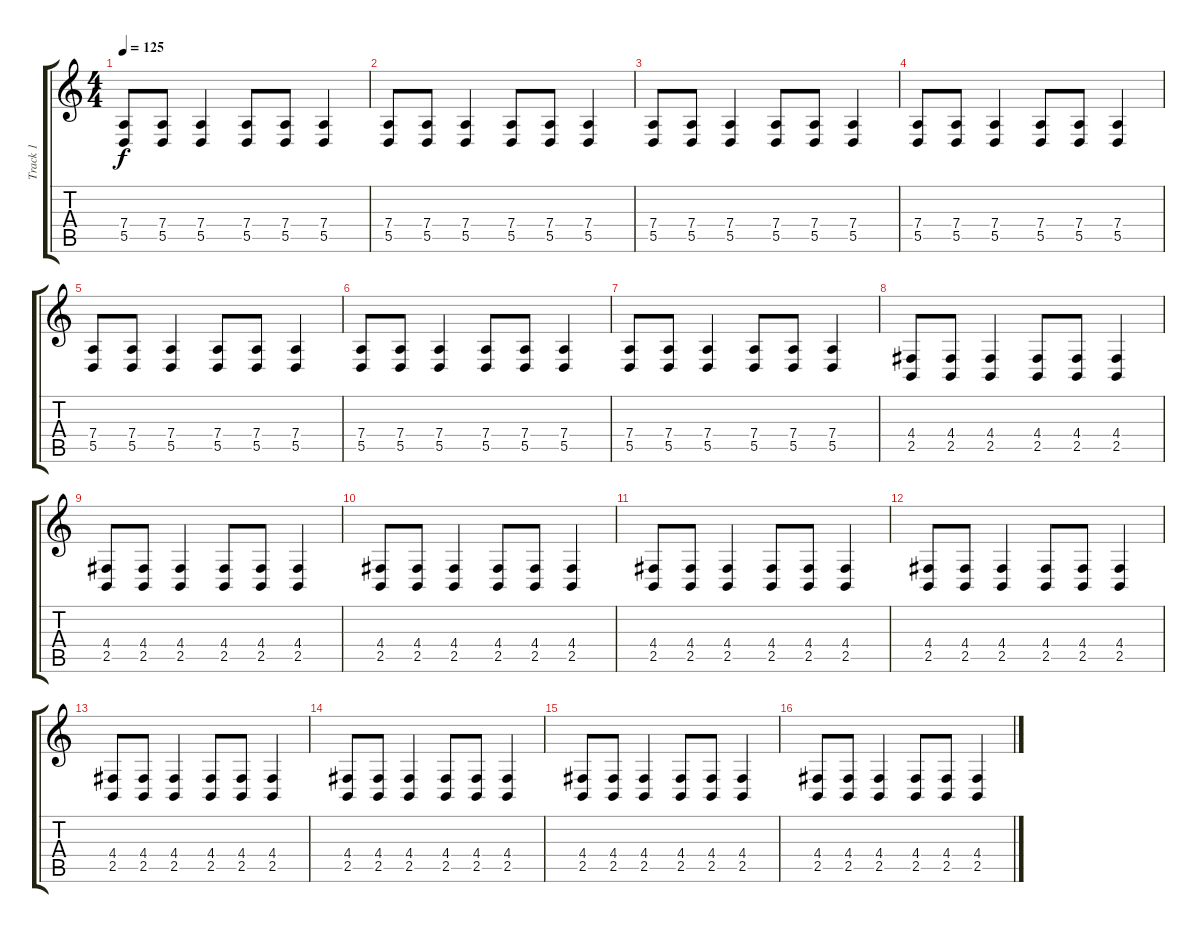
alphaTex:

\track ("Track 1" "Track 1") {instrument brightacousticpiano}
\staff {score tabs}
\tuning (E4 B3 G3 D3 A2 E2) {hide}
\ts (4 4)
\tempo 125
\clef g2
\ks c
(7.4 5.5).8{dy f} (7.4 5.5).8 (7.4 5.5).4 (7.4 5.5).8 (7.4 5.5).8 (7.4 5.5).4 |
(7.4 5.5).8 (7.4 5.5).8 (7.4 5.5).4 (7.4 5.5).8 (7.4 5.5).8 (7.4 5.5).4 |
(7.4 5.5).8 (7.4 5.5).8 (7.4 5.5).4 (7.4 5.5).8 (7.4 5.5).8 (7.4 5.5).4 |
(7.4 5.5).8 (7.4 5.5).8 (7.4 5.5).4 (7.4 5.5).8 (7.4 5.5).8 (7.4 5.5).4 |
(7.4 5.5).8 (7.4 5.5).8 (7.4 5.5).4 (7.4 5.5).8 (7.4 5.5).8 (7.4 5.5).4 |
(7.4 5.5).8 (7.4 5.5).8 (7.4 5.5).4 (7.4 5.5).8 (7.4 5.5).8 (7.4 5.5).4 |
(7.4 5.5).8 (7.4 5.5).8 (7.4 5.5).4 (7.4 5.5).8 (7.4 5.5).8 (7.4 5.5).4 |
(4.4 2.5).8 (4.4 2.5).8 (4.4 2.5).4 (4.4 2.5).8 (4.4 2.5).8 (4.4 2.5).4 |
(4.4 2.5).8 (4.4 2.5).8 (4.4 2.5).4 (4.4 2.5).8 (4.4 2.5).8 (4.4 2.5).4 |
(4.4 2.5).8 (4.4 2.5).8 (4.4 2.5).4 (4.4 2.5).8 (4.4 2.5).8 (4.4 2.5).4 |
(4.4 2.5).8 (4.4 2.5).8 (4.4 2.5).4 (4.4 2.5).8 (4.4 2.5).8 (4.4 2.5).4 |
(4.4 2.5).8 (4.4 2.5).8 (4.4 2.5).4 (4.4 2.5).8 (4.4 2.5).8 (4.4 2.5).4 |
(4.4 2.5).8 (4.4 2.5).8 (4.4 2.5).4 (4.4 2.5).8 (4.4 2.5).8 (4.4 2.5).4 |
(4.4 2.5).8 (4.4 2.5).8 (4.4 2.5).4 (4.4 2.5).8 (4.4 2.5).8 (4.4 2.5).4 |
(4.4 2.5).8 (4.4 2.5).8 (4.4 2.5).4 (4.4 2.5).8 (4.4 2.5).8 (4.4 2.5).4 |
(4.4 2.5).8 (4.4 2.5).8 (4.4 2.5).4 (4.4 2.5).8 (4.4 2.5).8 (4.4 2.5).4
